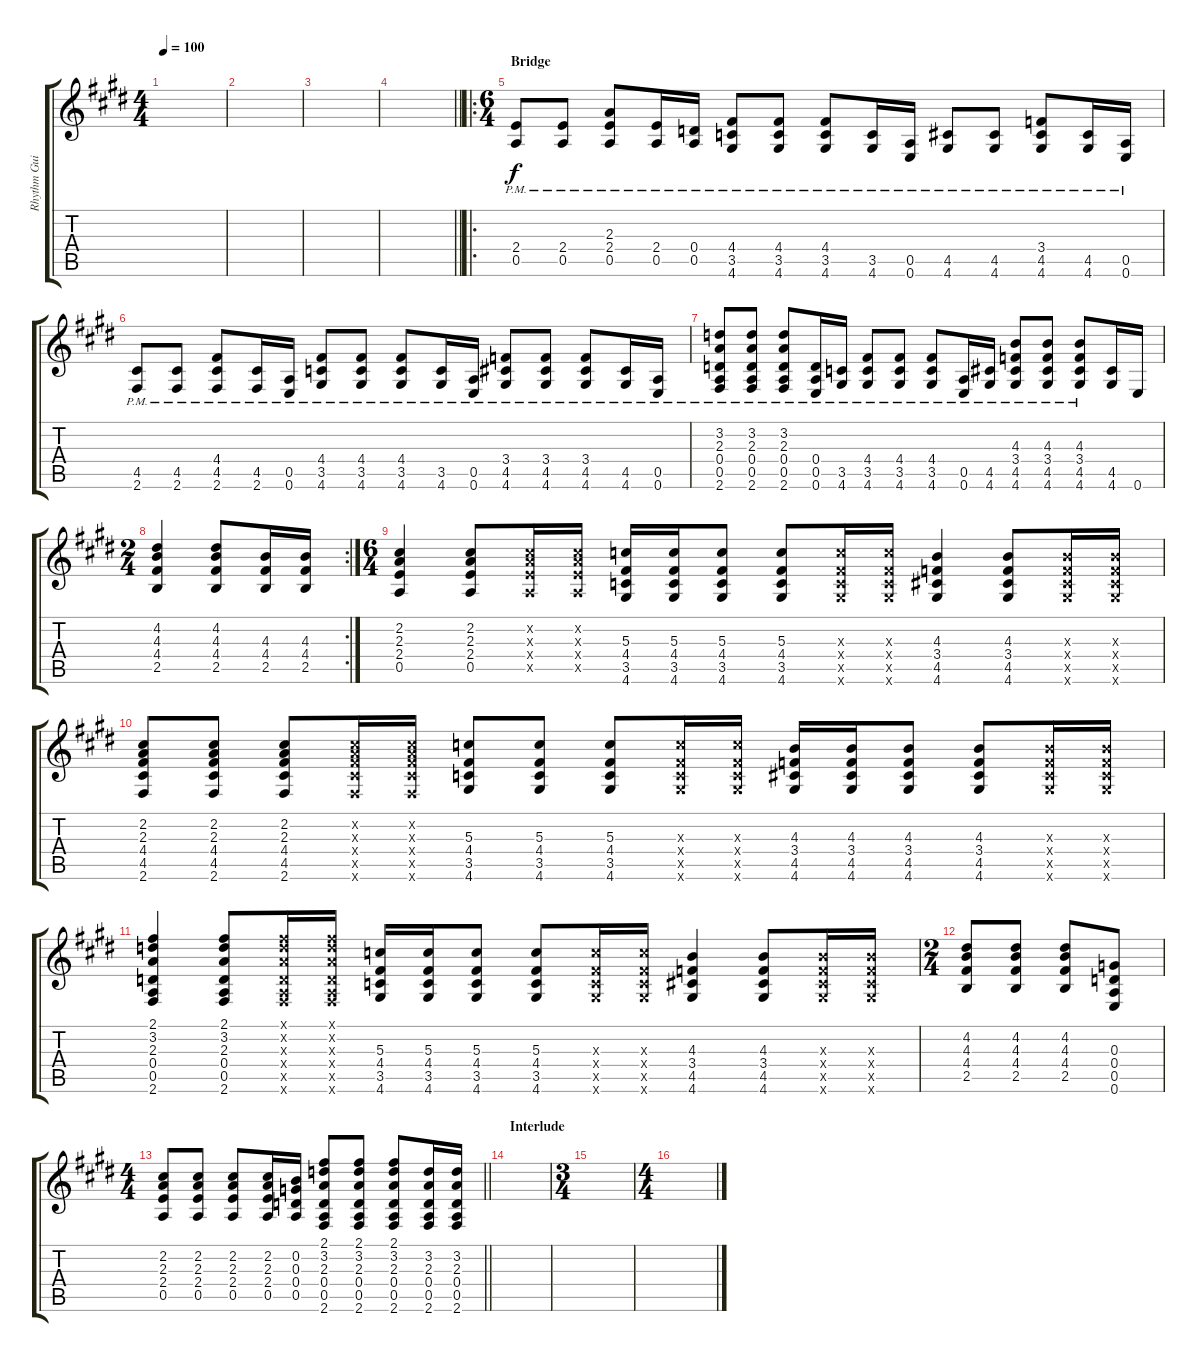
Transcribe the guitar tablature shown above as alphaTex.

\track ("Rhythm Guitar 2" "Rhythm Gui") {instrument distortionguitar}
\staff {score tabs}
\tuning (E4 B3 G3 D3 A2 E2) {hide}
\ts (4 4)
\tempo 100
\clef g2
\ks e
|
|
|
\barLineRight lightlight
|
\ro
\ts (6 4)
\section ("" "Bridge")
(2.4{pm} 0.5{pm}).8 (2.4{pm} 0.5{pm}).8 (2.3{pm} 2.4{pm} 0.5{pm}).8 (2.4{pm} 0.5{pm}).16 (0.4{pm} 0.5{pm}).16 (4.4{pm} 3.5{pm} 4.6{pm}).8 (4.4{pm} 3.5{pm} 4.6{pm}).8 (4.4{pm} 3.5{pm} 4.6{pm}).8 (3.5{pm} 4.6{pm}).16 (0.5{pm} 0.6{pm}).16 (4.5{pm} 4.6{pm}).8 (4.5{pm} 4.6{pm}).8 (3.4{pm} 4.5{pm} 4.6{pm}).8 (4.5{pm} 4.6{pm}).16 (0.5{pm} 0.6{pm}).16 |
(4.5{pm} 2.6{pm}).8 (4.5{pm} 2.6{pm}).8 (4.4{pm} 4.5{pm} 2.6{pm}).8 (4.5{pm} 2.6{pm}).16 (0.5{pm} 0.6{pm}).16 (4.4{pm} 3.5{pm} 4.6{pm}).8 (4.4{pm} 3.5{pm} 4.6{pm}).8 (4.4{pm} 3.5{pm} 4.6{pm}).8 (3.5{pm} 4.6{pm}).16 (0.5{pm} 0.6{pm}).16 (3.4{pm} 4.5{pm} 4.6{pm}).8 (3.4{pm} 4.5{pm} 4.6{pm}).8 (3.4{pm} 4.5{pm} 4.6{pm}).8 (4.5{pm} 4.6{pm}).16 (0.5{pm} 0.6{pm}).16 |
(3.2{pm} 2.3{pm} 0.4{pm} 0.5{pm} 2.6{pm}).8 (3.2{pm} 2.3{pm} 0.4{pm} 0.5{pm} 2.6{pm}).8 (3.2{pm} 2.3{pm} 0.4{pm} 0.5{pm} 2.6{pm}).8 (0.4{pm} 0.5{pm} 0.6{pm}).16 (3.5{pm} 4.6{pm}).16 (4.4{pm} 3.5{pm} 4.6{pm}).8 (4.4{pm} 3.5{pm} 4.6{pm}).8 (4.4{pm} 3.5{pm} 4.6{pm}).8 (0.5{pm} 0.6{pm}).16 (4.5{pm} 4.6{pm}).16 (4.3{pm} 3.4{pm} 4.5{pm} 4.6{pm}).8 (4.3{pm} 3.4{pm} 4.5{pm} 4.6{pm}).8 (4.3{pm} 3.4{pm} 4.5{pm} 4.6{pm}).8 (4.5 4.6).16 0.6.16 |
\rc 2
\ts (2 4)
(4.2 4.3 4.4 2.5).4 (4.2 4.3 4.4 2.5).8 (4.3 4.4 2.5).16 (4.3 4.4 2.5).16 |
\ts (6 4)
(2.2 2.3 2.4 0.5).4 (2.2 2.3 2.4 0.5).8 (2.2{x} 2.3{x} 2.4{x} 0.5{x}).16 (2.2{x} 2.3{x} 2.4{x} 0.5{x}).16 (5.3 4.4 3.5 4.6).16 (5.3 4.4 3.5 4.6).16 (5.3 4.4 3.5 4.6).8 (5.3 4.4 3.5 4.6).8 (5.3{x} 4.4{x} 3.5{x} 4.6{x}).16 (5.3{x} 4.4{x} 3.5{x} 4.6{x}).16 (4.3 3.4 4.5 4.6).4 (4.3 3.4 4.5 4.6).8 (4.3{x} 3.4{x} 4.5{x} 4.6{x}).16 (4.3{x} 3.4{x} 4.5{x} 4.6{x}).16 |
(2.2 2.3 4.4 4.5 2.6).8 (2.2 2.3 4.4 4.5 2.6).8 (2.2 2.3 4.4 4.5 2.6).8 (2.2{x} 2.3{x} 4.4{x} 4.5{x} 2.6{x}).16 (2.2{x} 2.3{x} 4.4{x} 4.5{x} 2.6{x}).16 (5.3 4.4 3.5 4.6).8 (5.3 4.4 3.5 4.6).8 (5.3 4.4 3.5 4.6).8 (5.3{x} 4.4{x} 3.5{x} 4.6{x}).16 (5.3{x} 4.4{x} 3.5{x} 4.6{x}).16 (4.3 3.4 4.5 4.6).16 (4.3 3.4 4.5 4.6).16 (4.3 3.4 4.5 4.6).8 (4.3 3.4 4.5 4.6).8 (4.3{x} 3.4{x} 4.5{x} 4.6{x}).16 (4.3{x} 3.4{x} 4.5{x} 4.6{x}).16 |
(2.1 3.2 2.3 0.4 0.5 2.6).4 (2.1 3.2 2.3 0.4 0.5 2.6).8 (2.1{x} 3.2{x} 2.3{x} 0.4{x} 0.5{x} 2.6{x}).16 (2.1{x} 3.2{x} 2.3{x} 0.4{x} 0.5{x} 2.6{x}).16 (5.3 4.4 3.5 4.6).16 (5.3 4.4 3.5 4.6).16 (5.3 4.4 3.5 4.6).8 (5.3 4.4 3.5 4.6).8 (5.3{x} 4.4{x} 3.5{x} 4.6{x}).16 (5.3{x} 4.4{x} 3.5{x} 4.6{x}).16 (4.3 3.4 4.5 4.6).4 (4.3 3.4 4.5 4.6).8 (4.3{x} 3.4{x} 4.5{x} 4.6{x}).16 (4.3{x} 3.4{x} 4.5{x} 4.6{x}).16 |
\ts (2 4)
(4.2 4.3 4.4 2.5).8 (4.2 4.3 4.4 2.5).8 (4.2 4.3 4.4 2.5).8 (0.3 0.4 0.5 0.6).8 |
\ts (4 4)
\barLineRight lightlight
(2.2 2.3 2.4 0.5).8 (2.2 2.3 2.4 0.5).8 (2.2 2.3 2.4 0.5).8 (2.2 2.3 2.4 0.5).16 (0.2 0.3 0.4 0.5).16 (2.1 3.2 2.3 0.4 0.5 2.6).8 (2.1 3.2 2.3 0.4 0.5 2.6).8 (2.1 3.2 2.3 0.4 0.5 2.6).8 (3.2 2.3 0.4 0.5 2.6).16 (3.2 2.3 0.4 0.5 2.6).16 |
\section ("" "Interlude")
|
\ts (3 4)
|
\ts (4 4)
